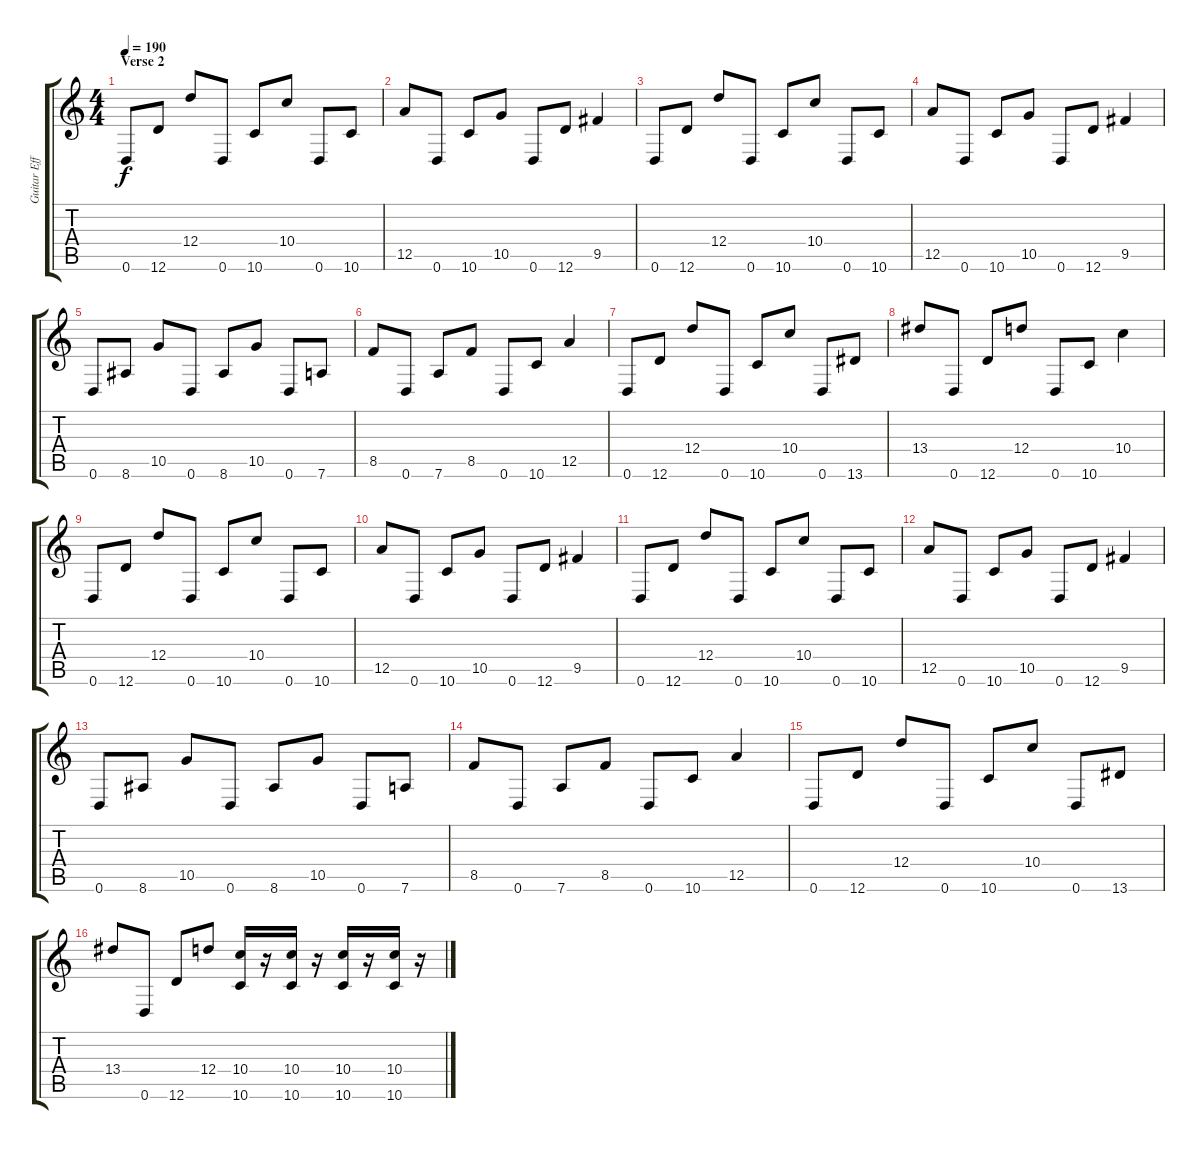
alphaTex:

\track ("Guitar Effects" "Guitar Eff") {instrument distortionguitar}
\staff {score tabs}
\tuning (E4 B3 G3 D3 A2 D2) {hide}
\ts (4 4)
\section ("" "Verse 2")
\tempo 190
\clef g2
\ks c
0.6.8{dy f} 12.6.8 12.4.8 0.6.8 10.6.8 10.4.8 0.6.8 10.6.8 |
12.5.8 0.6.8 10.6.8 10.5.8 0.6.8 12.6.8 9.5.4 |
0.6.8 12.6.8 12.4.8 0.6.8 10.6.8 10.4.8 0.6.8 10.6.8 |
12.5.8 0.6.8 10.6.8 10.5.8 0.6.8 12.6.8 9.5.4 |
0.6.8 8.6.8 10.5.8 0.6.8 8.6.8 10.5.8 0.6.8 7.6.8 |
8.5.8 0.6.8 7.6.8 8.5.8 0.6.8 10.6.8 12.5.4 |
0.6.8 12.6.8 12.4.8 0.6.8 10.6.8 10.4.8 0.6.8 13.6.8 |
13.4.8 0.6.8 12.6.8 12.4.8 0.6.8 10.6.8 10.4.4 |
0.6.8 12.6.8 12.4.8 0.6.8 10.6.8 10.4.8 0.6.8 10.6.8 |
12.5.8 0.6.8 10.6.8 10.5.8 0.6.8 12.6.8 9.5.4 |
0.6.8 12.6.8 12.4.8 0.6.8 10.6.8 10.4.8 0.6.8 10.6.8 |
12.5.8 0.6.8 10.6.8 10.5.8 0.6.8 12.6.8 9.5.4 |
0.6.8 8.6.8 10.5.8 0.6.8 8.6.8 10.5.8 0.6.8 7.6.8 |
8.5.8 0.6.8 7.6.8 8.5.8 0.6.8 10.6.8 12.5.4 |
0.6.8 12.6.8 12.4.8 0.6.8 10.6.8 10.4.8 0.6.8 13.6.8 |
13.4.8 0.6.8 12.6.8 12.4.8 (10.4 10.6).16 r.16 (10.4 10.6).16 r.16 (10.4 10.6).16 r.16 (10.4 10.6).16 r.16
